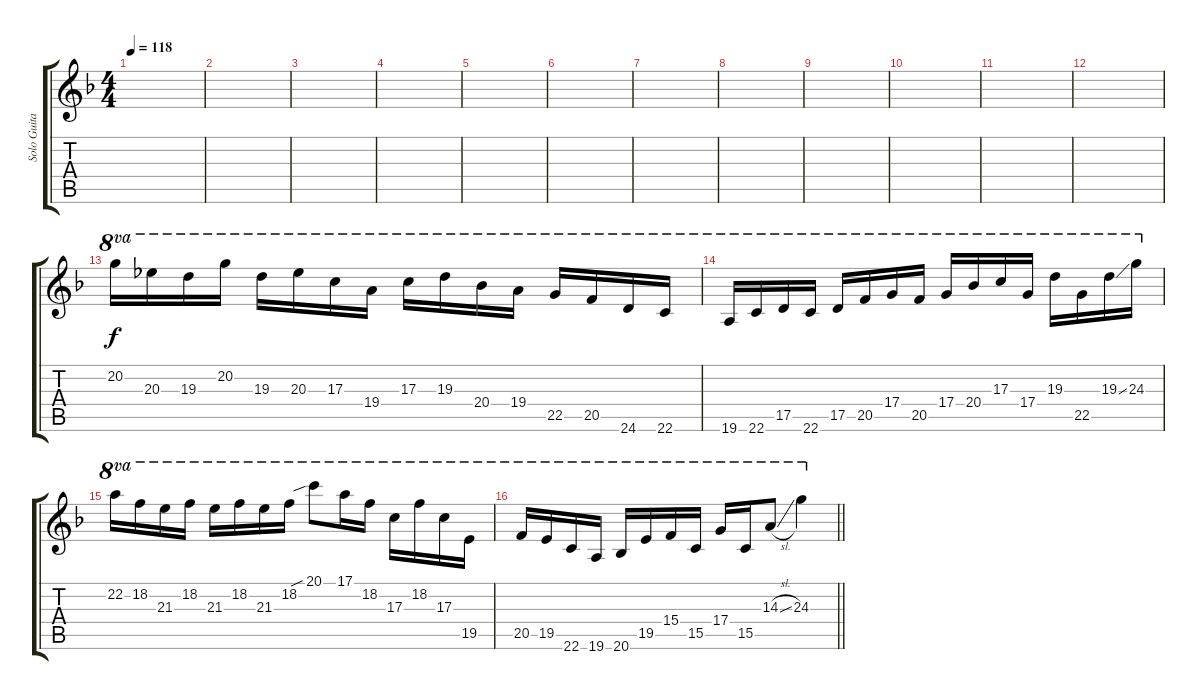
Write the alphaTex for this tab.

\track ("Solo Guitar 2" "Solo Guita") {instrument distortionguitar}
\staff {score tabs}
\tuning (E4 B3 G3 D3 A2 D2) {hide}
\ts (4 4)
\tempo 118
\clef g2
\ks f
|
|
|
|
|
|
|
|
|
|
|
|
20.2.16{ot 8va} 20.3.16{ot 8va} 19.3.16{ot 8va} 20.2.16{ot 8va} 19.3.16{ot 8va} 20.3.16{ot 8va} 17.3.16{ot 8va} 19.4.16{ot 8va} 17.3.16{ot 8va} 19.3.16{ot 8va} 20.4.16{ot 8va} 19.4.16{ot 8va} 22.5.16{ot 8va} 20.5.16{ot 8va} 24.6.16{ot 8va} 22.6.16{ot 8va} |
19.6.16{ot 8va} 22.6.16{ot 8va} 17.5.16{ot 8va} 22.6.16{ot 8va} 17.5.16{ot 8va} 20.5.16{ot 8va} 17.4.16{ot 8va} 20.5.16{ot 8va} 17.4.16{ot 8va} 20.4.16{ot 8va} 17.3.16{ot 8va} 17.4.16{ot 8va} 19.3.16{ot 8va} 22.5.16{ot 8va} 19.3{ss}.16{ot 8va} 24.3.16{ot 8va} |
22.2.16{ot 8va} 18.2.16{ot 8va} 21.3.16{ot 8va} 18.2.16{ot 8va} 21.3.16{ot 8va} 18.2.16{ot 8va} 21.3.16{ot 8va} 18.2.16{ot 8va} 20.1{sib}.8{ot 8va} 17.1.16{ot 8va} 18.2.16{ot 8va} 17.3.16{ot 8va} 18.2.16{ot 8va} 17.3.16{ot 8va} 19.5.16{ot 8va} |
\barLineRight lightlight
20.5.16{ot 8va} 19.5.16{ot 8va} 22.6.16{ot 8va} 19.6.16{ot 8va} 20.6.16{ot 8va} 19.5.16{ot 8va} 15.4.16{ot 8va} 15.5.16{ot 8va} 17.4.16{ot 8va} 15.5.16{ot 8va} 14.3{sl}.8{ot 8va} 24.3.4{ot 8va}
